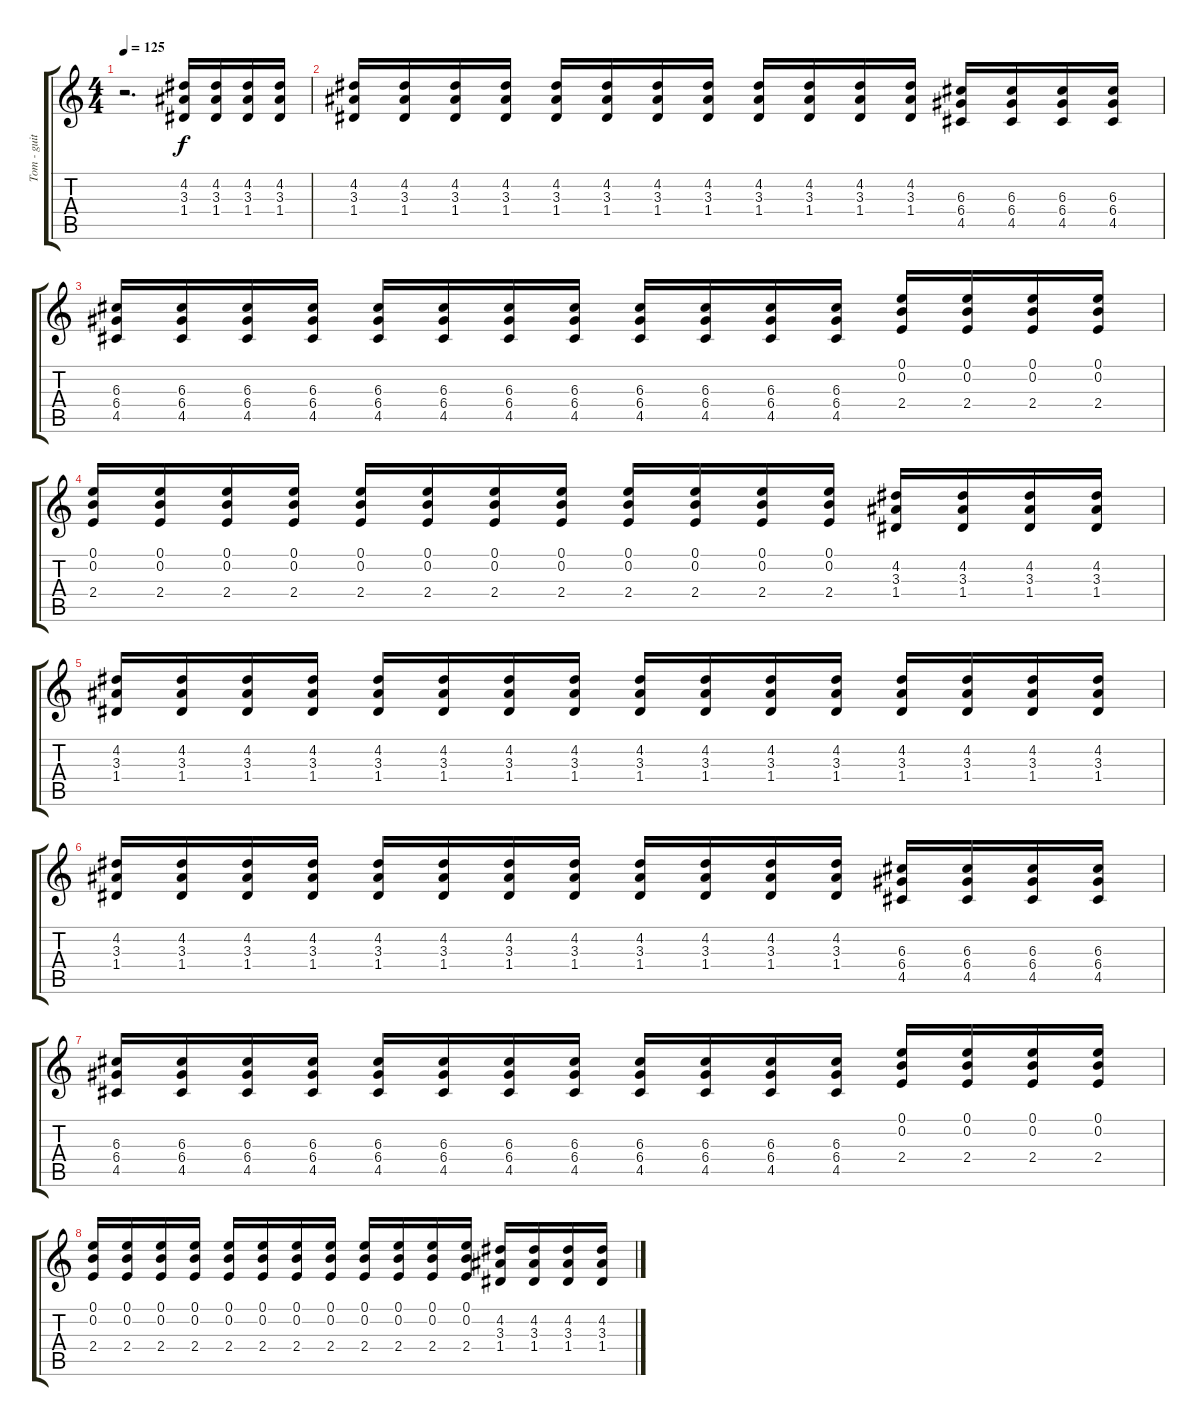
\track ("Tom - guitar" "Tom - guit") {instrument distortionguitar}
\staff {score tabs}
\tuning (E4 B3 G3 D3 A2 E2) {hide}
\ts (4 4)
\tempo 125
\clef g2
\ks c
r.2{d dy f} (4.2 3.3 1.4).16 (4.2 3.3 1.4).16 (4.2 3.3 1.4).16 (4.2 3.3 1.4).16 |
(4.2 3.3 1.4).16 (4.2 3.3 1.4).16 (4.2 3.3 1.4).16 (4.2 3.3 1.4).16 (4.2 3.3 1.4).16 (4.2 3.3 1.4).16 (4.2 3.3 1.4).16 (4.2 3.3 1.4).16 (4.2 3.3 1.4).16 (4.2 3.3 1.4).16 (4.2 3.3 1.4).16 (4.2 3.3 1.4).16 (6.3 6.4 4.5).16 (6.3 6.4 4.5).16 (6.3 6.4 4.5).16 (6.3 6.4 4.5).16 |
(6.3 6.4 4.5).16 (6.3 6.4 4.5).16 (6.3 6.4 4.5).16 (6.3 6.4 4.5).16 (6.3 6.4 4.5).16 (6.3 6.4 4.5).16 (6.3 6.4 4.5).16 (6.3 6.4 4.5).16 (6.3 6.4 4.5).16 (6.3 6.4 4.5).16 (6.3 6.4 4.5).16 (6.3 6.4 4.5).16 (0.1 0.2 2.4).16 (0.1 0.2 2.4).16 (0.1 0.2 2.4).16 (0.1 0.2 2.4).16 |
(0.1 0.2 2.4).16 (0.1 0.2 2.4).16 (0.1 0.2 2.4).16 (0.1 0.2 2.4).16 (0.1 0.2 2.4).16 (0.1 0.2 2.4).16 (0.1 0.2 2.4).16 (0.1 0.2 2.4).16 (0.1 0.2 2.4).16 (0.1 0.2 2.4).16 (0.1 0.2 2.4).16 (0.1 0.2 2.4).16 (4.2 3.3 1.4).16 (4.2 3.3 1.4).16 (4.2 3.3 1.4).16 (4.2 3.3 1.4).16 |
(4.2 3.3 1.4).16 (4.2 3.3 1.4).16 (4.2 3.3 1.4).16 (4.2 3.3 1.4).16 (4.2 3.3 1.4).16 (4.2 3.3 1.4).16 (4.2 3.3 1.4).16 (4.2 3.3 1.4).16 (4.2 3.3 1.4).16 (4.2 3.3 1.4).16 (4.2 3.3 1.4).16 (4.2 3.3 1.4).16 (4.2 3.3 1.4).16 (4.2 3.3 1.4).16 (4.2 3.3 1.4).16 (4.2 3.3 1.4).16 |
(4.2 3.3 1.4).16 (4.2 3.3 1.4).16 (4.2 3.3 1.4).16 (4.2 3.3 1.4).16 (4.2 3.3 1.4).16 (4.2 3.3 1.4).16 (4.2 3.3 1.4).16 (4.2 3.3 1.4).16 (4.2 3.3 1.4).16 (4.2 3.3 1.4).16 (4.2 3.3 1.4).16 (4.2 3.3 1.4).16 (6.3 6.4 4.5).16 (6.3 6.4 4.5).16 (6.3 6.4 4.5).16 (6.3 6.4 4.5).16 |
(6.3 6.4 4.5).16 (6.3 6.4 4.5).16 (6.3 6.4 4.5).16 (6.3 6.4 4.5).16 (6.3 6.4 4.5).16 (6.3 6.4 4.5).16 (6.3 6.4 4.5).16 (6.3 6.4 4.5).16 (6.3 6.4 4.5).16 (6.3 6.4 4.5).16 (6.3 6.4 4.5).16 (6.3 6.4 4.5).16 (0.1 0.2 2.4).16 (0.1 0.2 2.4).16 (0.1 0.2 2.4).16 (0.1 0.2 2.4).16 |
(0.1 0.2 2.4).16 (0.1 0.2 2.4).16 (0.1 0.2 2.4).16 (0.1 0.2 2.4).16 (0.1 0.2 2.4).16 (0.1 0.2 2.4).16 (0.1 0.2 2.4).16 (0.1 0.2 2.4).16 (0.1 0.2 2.4).16 (0.1 0.2 2.4).16 (0.1 0.2 2.4).16 (0.1 0.2 2.4).16 (4.2 3.3 1.4).16 (4.2 3.3 1.4).16 (4.2 3.3 1.4).16 (4.2 3.3 1.4).16
